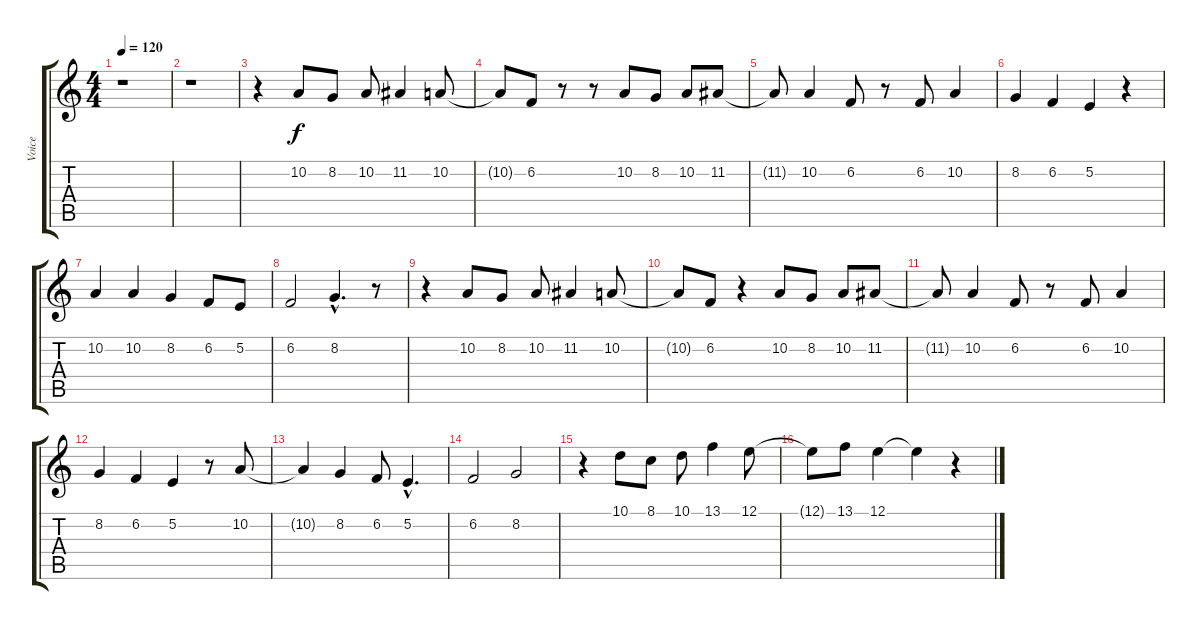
\track ("Voice" "Voice") {instrument synthbrass2}
\staff {score tabs}
\tuning (E4 B3 G3 D3 A2 E2) {hide}
\ts (4 4)
\tempo 120
\clef g2
\ks c
r.1{dy f} |
r.1 |
r.4 10.2.8 8.2.8 10.2.8 11.2.4 10.2.8 |
10.2{t}.8 6.2.8 r.8 r.8 10.2.8 8.2.8 10.2.8 11.2.8 |
11.2{t}.8 10.2.4 6.2.8 r.8 6.2.8 10.2.4 |
8.2.4 6.2.4 5.2.4 r.4 |
10.2.4 10.2.4 8.2.4 6.2.8 5.2.8 |
6.2.2 8.2{hac}.4{d} r.8 |
r.4 10.2.8 8.2.8 10.2.8 11.2.4 10.2.8 |
10.2{t}.8 6.2.8 r.4 10.2.8 8.2.8 10.2.8 11.2.8 |
11.2{t}.8 10.2.4 6.2.8 r.8 6.2.8 10.2.4 |
8.2.4 6.2.4 5.2.4 r.8 10.2.8 |
10.2{t}.4 8.2.4 6.2.8 5.2{hac}.4{d} |
6.2.2 8.2.2 |
r.4 10.1.8 8.1.8 10.1.8 13.1.4 12.1.8 |
12.1{t}.8 13.1.8 12.1.4 12.1{t}.4 r.4
